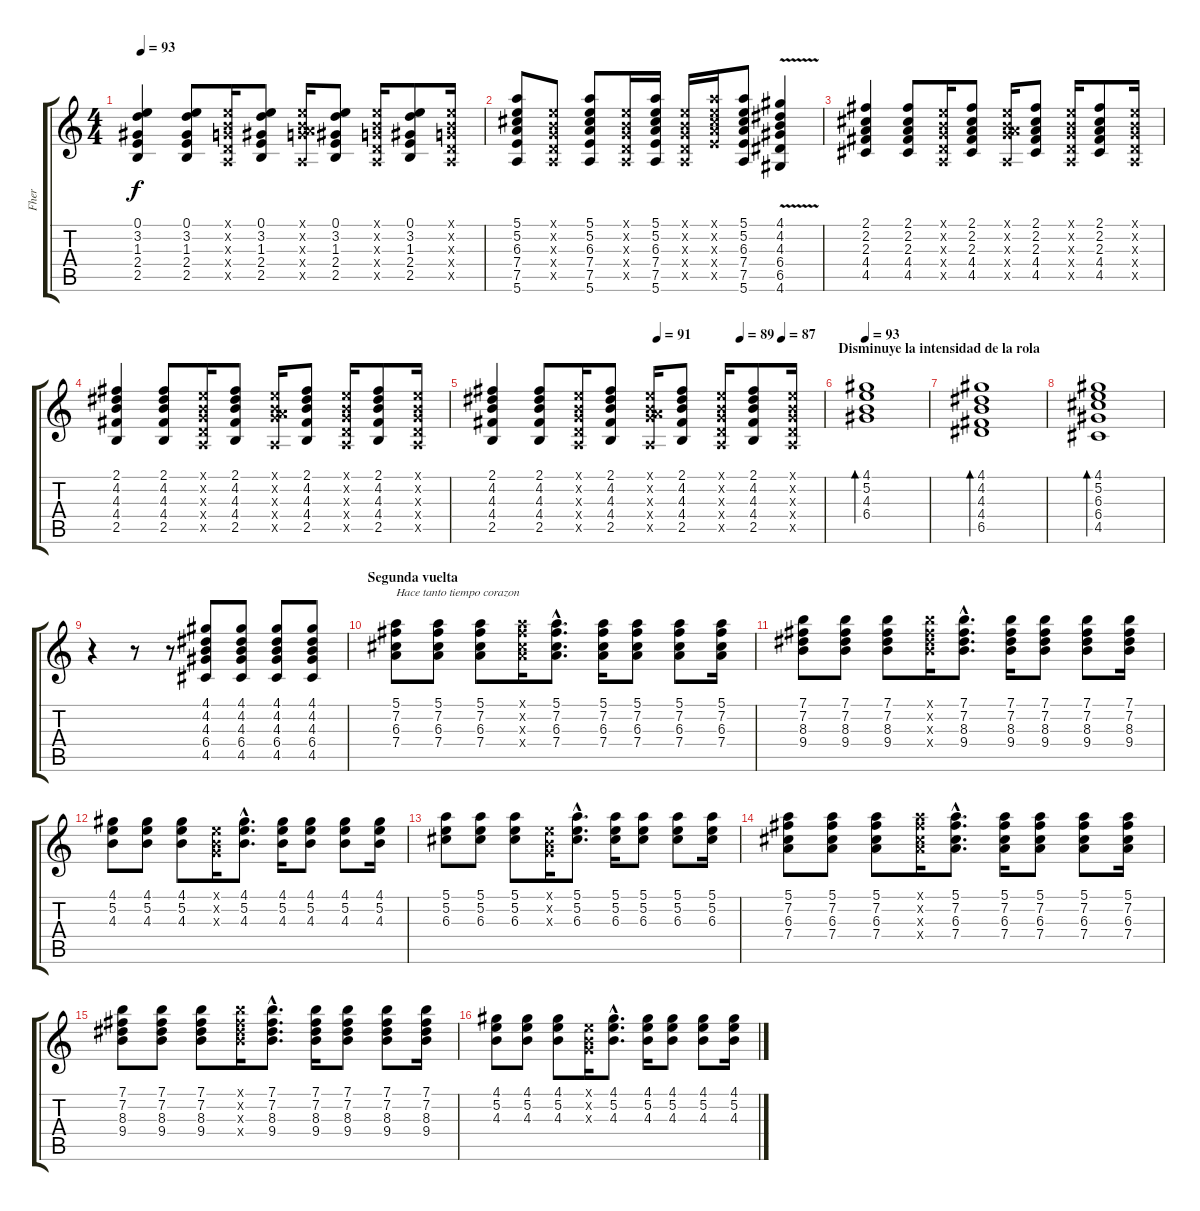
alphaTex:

\track ("Fher" "Fher") {instrument acousticguitarsteel}
\staff {score tabs}
\tuning (E4 B3 G3 D3 A2 E2) {hide}
\ts (4 4)
\tempo 93
\clef g2
\ks c
(0.1 3.2 1.3 2.4 2.5).4{dy f} (0.1 3.2 1.3 2.4 2.5).8 (0.1{x} 0.2{x} 0.3{x} 0.4{x} 0.5{x}).16 (0.1 3.2 1.3 2.4 2.5).8 (0.1{x} 0.2{x} 0.3{x} 7.4{x} 0.5{x}).16 (0.1 3.2 1.3 2.4 2.5).8 (0.1{x} 0.2{x} 0.3{x} 0.4{x} 0.5{x}).16 (0.1 3.2 1.3 2.4 2.5).8 (0.1{x} 0.2{x} 0.3{x} 0.4{x} 0.5{x}).16 |
(5.1 5.2 6.3 7.4 7.5 5.6).8 (0.1{x} 0.2{x} 0.3{x} 0.4{x} 0.5{x}).8 (5.1 5.2 6.3 7.4 7.5 5.6).8 (0.1{x} 0.2{x} 0.3{x} 0.4{x} 0.5{x}).16 (5.1 5.2 6.3 7.4 7.5 5.6).16 (0.1{x} 0.2{x} 0.3{x} 0.4{x} 0.5{x}).16 (5.1{x} 5.2{x} 6.3{x} 7.4{x} 7.5{x}).16 (5.1 5.2 6.3 7.4 7.5 5.6).8 (4.1{v} 4.2{v} 4.3{v} 6.4{v} 6.5{v} 4.6{v}).4 |
(2.1 2.2 2.3 4.4 4.5).4 (2.1 2.2 2.3 4.4 4.5).8 (0.1{x} 0.2{x} 0.3{x} 0.4{x} 0.5{x}).16 (2.1 2.2 2.3 4.4 4.5).8 (0.1{x} 0.2{x} 0.3{x} 7.4{x} 0.5{x}).16 (2.1 2.2 2.3 4.4 4.5).8 (0.1{x} 0.2{x} 0.3{x} 0.4{x} 0.5{x}).16 (2.1 2.2 2.3 4.4 4.5).8 (0.1{x} 0.2{x} 0.3{x} 0.4{x} 0.5{x}).16 |
(2.1 4.2 4.3 4.4 2.5).4 (2.1 4.2 4.3 4.4 2.5).8 (0.1{x} 0.2{x} 0.3{x} 0.4{x} 0.5{x}).16 (2.1 4.2 4.3 4.4 2.5).8 (0.1{x} 0.2{x} 0.3{x} 7.4{x} 0.5{x}).16 (2.1 4.2 4.3 4.4 2.5).8 (0.1{x} 0.2{x} 0.3{x} 0.4{x} 0.5{x}).16 (2.1 4.2 4.3 4.4 2.5).8 (0.1{x} 0.2{x} 0.3{x} 0.4{x} 0.5{x}).16 |
\tempo (91 0.5)
\tempo (89 0.75)
\tempo (87 0.875)
(2.1 4.2 4.3 4.4 2.5).4 (2.1 4.2 4.3 4.4 2.5).8 (0.1{x} 0.2{x} 0.3{x} 0.4{x} 0.5{x}).16 (2.1 4.2 4.3 4.4 2.5).8 (0.1{x} 0.2{x} 0.3{x} 7.4{x} 0.5{x}).16 (2.1 4.2 4.3 4.4 2.5).8 (0.1{x} 0.2{x} 0.3{x} 0.4{x} 0.5{x}).16 (2.1 4.2 4.3 4.4 2.5).8 (0.1{x} 0.2{x} 0.3{x} 0.4{x} 0.5{x}).16 |
\section ("" "Disminuye la intensidad de la rola")
\tempo 93
(4.1 5.2 4.3 6.4).1{bd 120} |
(4.1 4.2 4.3 4.4 6.5).1{bd 120} |
(4.1 5.2 6.3 6.4 4.5).1{bd 120} |
r.4 r.8 r.8 (4.1 4.2 4.3 6.4 4.5).8{volume 9} (4.1 4.2 4.3 6.4 4.5).8 (4.1 4.2 4.3 6.4 4.5).8 (4.1 4.2 4.3 6.4 4.5).8 |
\section ("" "Segunda vuelta")
(5.1 7.2 6.3 7.4).8{txt "Hace tanto tiempo corazon"} (5.1 7.2 6.3 7.4).8 (5.1 7.2 6.3 7.4).8 (5.1{x} 7.2{x} 6.3{x} 7.4{x}).16 (5.1{hac} 7.2{hac} 6.3{hac} 7.4{hac}).8{d} (5.1 7.2 6.3 7.4).16 (5.1 7.2 6.3 7.4).8 (5.1 7.2 6.3 7.4).8 (5.1 7.2 6.3 7.4).16 |
(7.1 7.2 8.3 9.4).8 (7.1 7.2 8.3 9.4).8 (7.1 7.2 8.3 9.4).8 (7.1{x} 7.2{x} 8.3{x} 9.4{x}).16 (7.1{hac} 7.2{hac} 8.3{hac} 9.4{hac}).8{d} (7.1 7.2 8.3 9.4).16 (7.1 7.2 8.3 9.4).8 (7.1 7.2 8.3 9.4).8 (7.1 7.2 8.3 9.4).16 |
(4.1 5.2 4.3).8 (4.1 5.2 4.3).8 (4.1 5.2 4.3).8 (0.1{x} 0.2{x} 0.3{x}).16 (4.1{hac} 5.2{hac} 4.3{hac}).8{d} (4.1 5.2 4.3).16 (4.1 5.2 4.3).8 (4.1 5.2 4.3).8 (4.1 5.2 4.3).16 |
(5.1 5.2 6.3).8 (5.1 5.2 6.3).8 (5.1 5.2 6.3).8 (0.1{x} 0.2{x} 0.3{x}).16 (5.1{hac} 5.2{hac} 6.3{hac}).8{d} (5.1 5.2 6.3).16 (5.1 5.2 6.3).8 (5.1 5.2 6.3).8 (5.1 5.2 6.3).16 |
(5.1 7.2 6.3 7.4).8 (5.1 7.2 6.3 7.4).8 (5.1 7.2 6.3 7.4).8 (5.1{x} 7.2{x} 6.3{x} 7.4{x}).16 (5.1{hac} 7.2{hac} 6.3{hac} 7.4{hac}).8{d} (5.1 7.2 6.3 7.4).16 (5.1 7.2 6.3 7.4).8 (5.1 7.2 6.3 7.4).8 (5.1 7.2 6.3 7.4).16 |
(7.1 7.2 8.3 9.4).8 (7.1 7.2 8.3 9.4).8 (7.1 7.2 8.3 9.4).8 (7.1{x} 7.2{x} 8.3{x} 9.4{x}).16 (7.1{hac} 7.2{hac} 8.3{hac} 9.4{hac}).8{d} (7.1 7.2 8.3 9.4).16 (7.1 7.2 8.3 9.4).8 (7.1 7.2 8.3 9.4).8 (7.1 7.2 8.3 9.4).16 |
(4.1 5.2 4.3).8 (4.1 5.2 4.3).8 (4.1 5.2 4.3).8 (0.1{x} 0.2{x} 0.3{x}).16 (4.1{hac} 5.2{hac} 4.3{hac}).8{d} (4.1 5.2 4.3).16 (4.1 5.2 4.3).8 (4.1 5.2 4.3).8 (4.1 5.2 4.3).16
